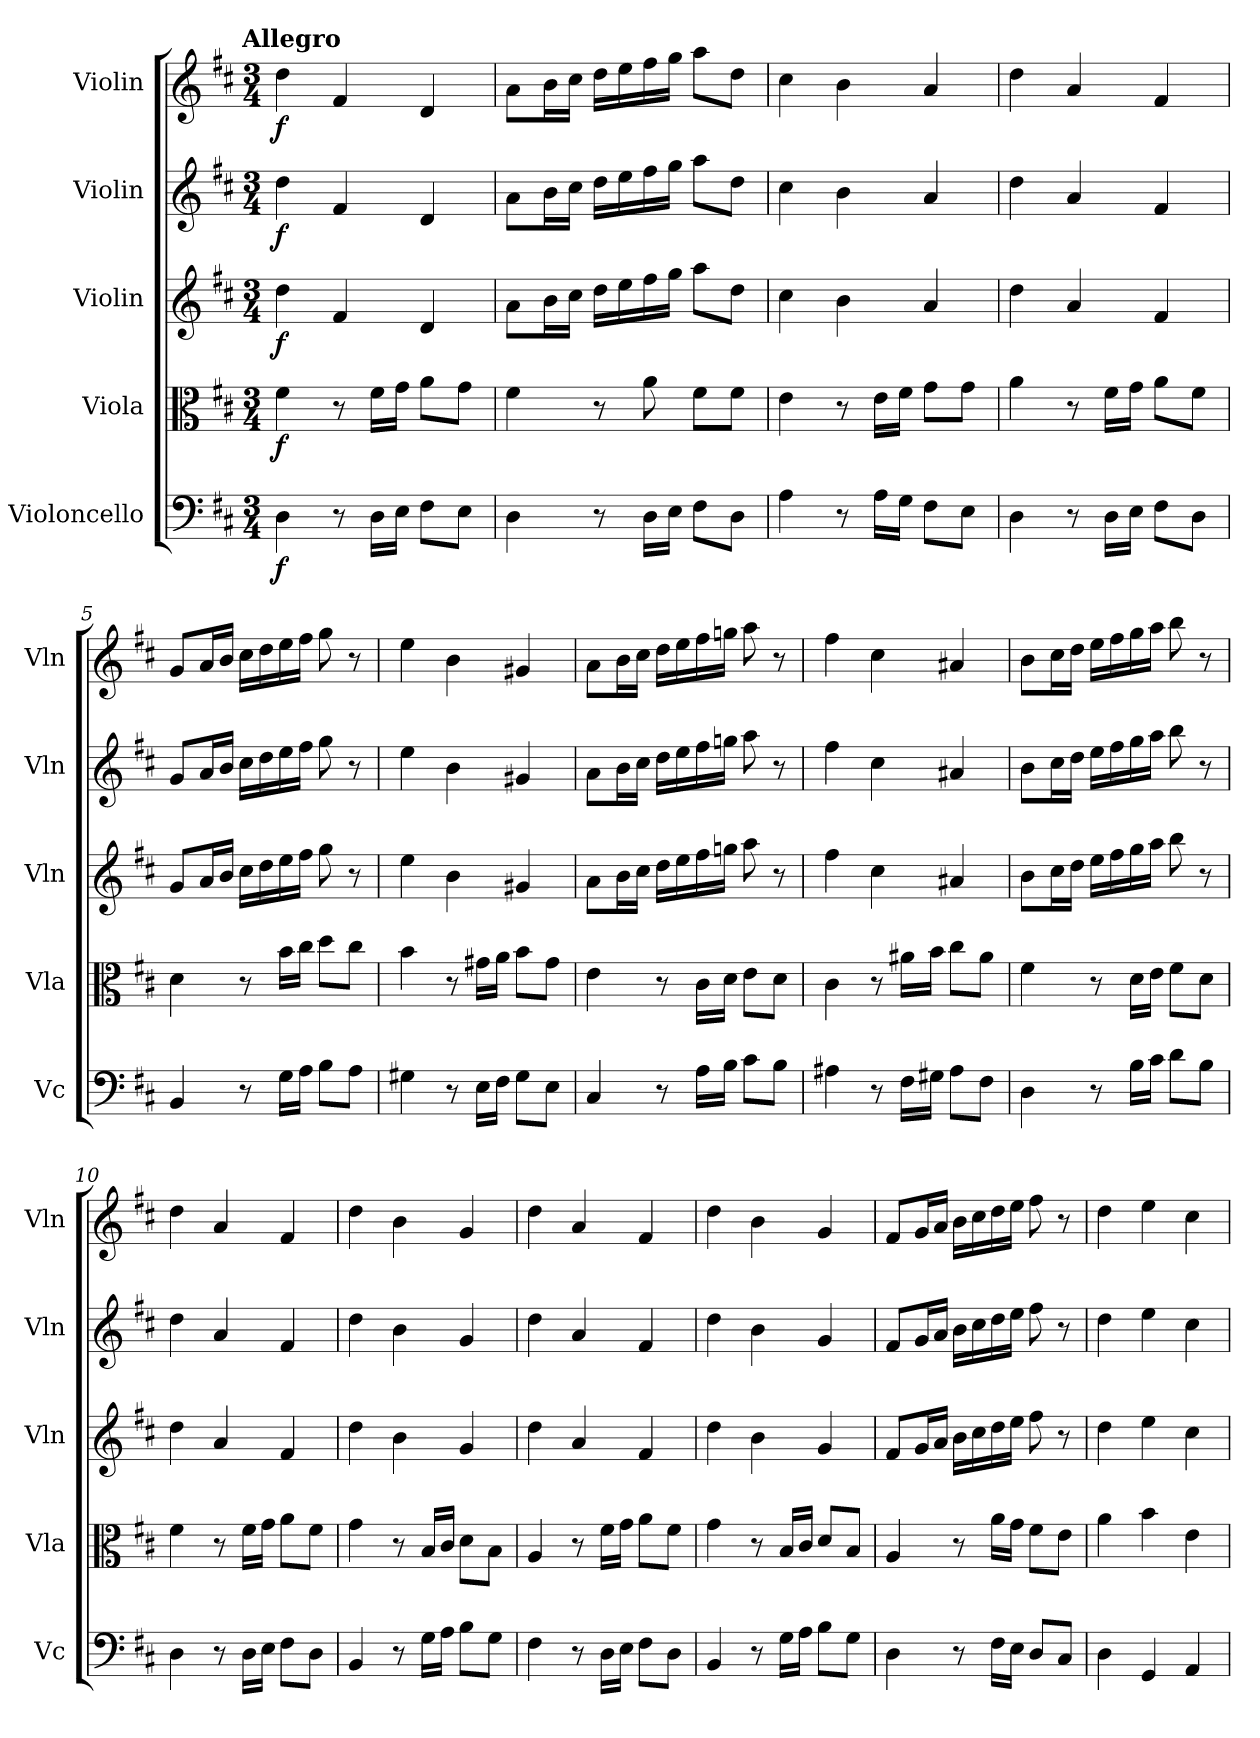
**kern	**dynam	**kern	**dynam	**kern	**dynam	**kern	**dynam	**kern	**dynam
*part5	*part5	*part4	*part4	*part3	*part3	*part2	*part2	*part1	*part1
*staff5	*staff5	*staff4	*staff4	*staff3	*staff3	*staff2	*staff2	*staff1	*staff1
*I"Violoncello	*	*I"Viola	*	*I"Violin	*	*I"Violin	*	*I"Violin	*
*I'Vc	*	*I'Vla	*	*I'Vln	*	*I'Vln	*	*I'Vln	*
*clefF4	*	*clefC3	*	*clefG2	*	*clefG2	*	*clefG2	*
*k[f#c#]	*	*k[f#c#]	*	*k[f#c#]	*	*k[f#c#]	*	*k[f#c#]	*
!!LO:TX:omd:t=Allegro
*M3/4	*	*M3/4	*	*M3/4	*	*M3/4	*	*M3/4	*
*MM120	*	*MM120	*	*MM120	*	*MM120	*	*MM120	*
=1	=1	=1	=1	=1	=1	=1	=1	=1	=1
4D\	f	4f#\	f	4dd\	f	4dd\	f	4dd\	f
8r	.	8r	.	4f#/	.	4f#/	.	4f#/	.
16D\LL	.	16f#\LL	.	.	.	.	.	.	.
16E\JJ	.	16g\JJ	.	.	.	.	.	.	.
8F#\L	.	8a\L	.	4d/	.	4d/	.	4d/	.
8E\J	.	8g\J	.	.	.	.	.	.	.
=2	=2	=2	=2	=2	=2	=2	=2	=2	=2
4D\	.	4f#\	.	8a\L	.	8a\L	.	8a\L	.
.	.	.	.	16b\L	.	16b\L	.	16b\L	.
.	.	.	.	16cc#\JJ	.	16cc#\JJ	.	16cc#\JJ	.
8r	.	8r	.	16dd\LL	.	16dd\LL	.	16dd\LL	.
.	.	.	.	16ee\	.	16ee\	.	16ee\	.
16D\LL	.	8a\	.	16ff#\	.	16ff#\	.	16ff#\	.
16E\JJ	.	.	.	16gg\JJ	.	16gg\JJ	.	16gg\JJ	.
8F#\L	.	8f#\L	.	8aa\L	.	8aa\L	.	8aa\L	.
8D\J	.	8f#\J	.	8dd\J	.	8dd\J	.	8dd\J	.
=3	=3	=3	=3	=3	=3	=3	=3	=3	=3
4A\	.	4e\	.	4cc#\	.	4cc#\	.	4cc#\	.
8r	.	8r	.	4b\	.	4b\	.	4b\	.
16A\LL	.	16e\LL	.	.	.	.	.	.	.
16G\JJ	.	16f#\JJ	.	.	.	.	.	.	.
8F#\L	.	8g\L	.	4a/	.	4a/	.	4a/	.
8E\J	.	8g\J	.	.	.	.	.	.	.
=4	=4	=4	=4	=4	=4	=4	=4	=4	=4
4D\	.	4a\	.	4dd\	.	4dd\	.	4dd\	.
8r	.	8r	.	4a/	.	4a/	.	4a/	.
16D\LL	.	16f#\LL	.	.	.	.	.	.	.
16E\JJ	.	16g\JJ	.	.	.	.	.	.	.
8F#\L	.	8a\L	.	4f#/	.	4f#/	.	4f#/	.
8D\J	.	8f#\J	.	.	.	.	.	.	.
=5	=5	=5	=5	=5	=5	=5	=5	=5	=5
4BB/	.	4d\	.	8g/L	.	8g/L	.	8g/L	.
.	.	.	.	16a/L	.	16a/L	.	16a/L	.
.	.	.	.	16b/JJ	.	16b/JJ	.	16b/JJ	.
8r	.	8r	.	16cc#\LL	.	16cc#\LL	.	16cc#\LL	.
.	.	.	.	16dd\	.	16dd\	.	16dd\	.
16G\LL	.	16b\LL	.	16ee\	.	16ee\	.	16ee\	.
16A\JJ	.	16cc#\JJ	.	16ff#\JJ	.	16ff#\JJ	.	16ff#\JJ	.
8B\L	.	8dd\L	.	8gg\	.	8gg\	.	8gg\	.
8A\J	.	8cc#\J	.	8r	.	8r	.	8r	.
=6	=6	=6	=6	=6	=6	=6	=6	=6	=6
4G#X\	.	4b\	.	4ee\	.	4ee\	.	4ee\	.
8r	.	8r	.	4b\	.	4b\	.	4b\	.
16E\LL	.	16g#X\LL	.	.	.	.	.	.	.
16F#\JJ	.	16a\JJ	.	.	.	.	.	.	.
8G#\L	.	8b\L	.	4g#X/	.	4g#X/	.	4g#X/	.
8E\J	.	8g#\J	.	.	.	.	.	.	.
=7	=7	=7	=7	=7	=7	=7	=7	=7	=7
4C#/	.	4e\	.	8a\L	.	8a\L	.	8a\L	.
.	.	.	.	16b\L	.	16b\L	.	16b\L	.
.	.	.	.	16cc#\JJ	.	16cc#\JJ	.	16cc#\JJ	.
8r	.	8r	.	16dd\LL	.	16dd\LL	.	16dd\LL	.
.	.	.	.	16ee\	.	16ee\	.	16ee\	.
16A\LL	.	16c#\LL	.	16ff#\	.	16ff#\	.	16ff#\	.
16B\JJ	.	16d\JJ	.	16ggn\JJ	.	16ggn\JJ	.	16ggn\JJ	.
8c#\L	.	8e\L	.	8aa\	.	8aa\	.	8aa\	.
8B\J	.	8d\J	.	8r	.	8r	.	8r	.
=8	=8	=8	=8	=8	=8	=8	=8	=8	=8
4A#X\	.	4c#\	.	4ff#\	.	4ff#\	.	4ff#\	.
8r	.	8r	.	4cc#\	.	4cc#\	.	4cc#\	.
16F#\LL	.	16a#X\LL	.	.	.	.	.	.	.
16G#X\JJ	.	16b\JJ	.	.	.	.	.	.	.
8A#\L	.	8cc#\L	.	4a#X/	.	4a#X/	.	4a#X/	.
8F#\J	.	8a#\J	.	.	.	.	.	.	.
=9	=9	=9	=9	=9	=9	=9	=9	=9	=9
4D\	.	4f#\	.	8b\L	.	8b\L	.	8b\L	.
.	.	.	.	16cc#\L	.	16cc#\L	.	16cc#\L	.
.	.	.	.	16dd\JJ	.	16dd\JJ	.	16dd\JJ	.
8r	.	8r	.	16ee\LL	.	16ee\LL	.	16ee\LL	.
.	.	.	.	16ff#\	.	16ff#\	.	16ff#\	.
16B\LL	.	16d\LL	.	16gg\	.	16gg\	.	16gg\	.
16c#\JJ	.	16e\JJ	.	16aa\JJ	.	16aa\JJ	.	16aa\JJ	.
8d\L	.	8f#\L	.	8bb\	.	8bb\	.	8bb\	.
8B\J	.	8d\J	.	8r	.	8r	.	8r	.
=10	=10	=10	=10	=10	=10	=10	=10	=10	=10
4D\	.	4f#\	.	4dd\	.	4dd\	.	4dd\	.
8r	.	8r	.	4a/	.	4a/	.	4a/	.
16D\LL	.	16f#\LL	.	.	.	.	.	.	.
16E\JJ	.	16g\JJ	.	.	.	.	.	.	.
8F#\L	.	8a\L	.	4f#/	.	4f#/	.	4f#/	.
8D\J	.	8f#\J	.	.	.	.	.	.	.
=11	=11	=11	=11	=11	=11	=11	=11	=11	=11
4BB/	.	4g\	.	4dd\	.	4dd\	.	4dd\	.
8r	.	8r	.	4b\	.	4b\	.	4b\	.
16G\LL	.	16B/LL	.	.	.	.	.	.	.
16A\JJ	.	16c#/JJ	.	.	.	.	.	.	.
8B\L	.	8d\L	.	4g/	.	4g/	.	4g/	.
8G\J	.	8B\J	.	.	.	.	.	.	.
=12	=12	=12	=12	=12	=12	=12	=12	=12	=12
4F#\	.	4A/	.	4dd\	.	4dd\	.	4dd\	.
8r	.	8r	.	4a/	.	4a/	.	4a/	.
16D\LL	.	16f#\LL	.	.	.	.	.	.	.
16E\JJ	.	16g\JJ	.	.	.	.	.	.	.
8F#\L	.	8a\L	.	4f#/	.	4f#/	.	4f#/	.
8D\J	.	8f#\J	.	.	.	.	.	.	.
=13	=13	=13	=13	=13	=13	=13	=13	=13	=13
4BB/	.	4g\	.	4dd\	.	4dd\	.	4dd\	.
8r	.	8r	.	4b\	.	4b\	.	4b\	.
16G\LL	.	16B/LL	.	.	.	.	.	.	.
16A\JJ	.	16c#/JJ	.	.	.	.	.	.	.
8B\L	.	8d/L	.	4g/	.	4g/	.	4g/	.
8G\J	.	8B/J	.	.	.	.	.	.	.
=14	=14	=14	=14	=14	=14	=14	=14	=14	=14
4D\	.	4A/	.	8f#/L	.	8f#/L	.	8f#/L	.
.	.	.	.	16g/L	.	16g/L	.	16g/L	.
.	.	.	.	16a/JJ	.	16a/JJ	.	16a/JJ	.
8r	.	8r	.	16b\LL	.	16b\LL	.	16b\LL	.
.	.	.	.	16cc#\	.	16cc#\	.	16cc#\	.
16F#\LL	.	16a\LL	.	16dd\	.	16dd\	.	16dd\	.
16E\JJ	.	16g\JJ	.	16ee\JJ	.	16ee\JJ	.	16ee\JJ	.
8D/L	.	8f#\L	.	8ff#\	.	8ff#\	.	8ff#\	.
8C#/J	.	8e\J	.	8r	.	8r	.	8r	.
=15	=15	=15	=15	=15	=15	=15	=15	=15	=15
4D\	.	4a\	.	4dd\	.	4dd\	.	4dd\	.
4GG/	.	4b\	.	4ee\	.	4ee\	.	4ee\	.
4AA/	.	4e\	.	4cc#\	.	4cc#\	.	4cc#\	.
=	=	=	=	=	=	=	=	=	=
*-	*-	*-	*-	*-	*-	*-	*-	*-	*-
